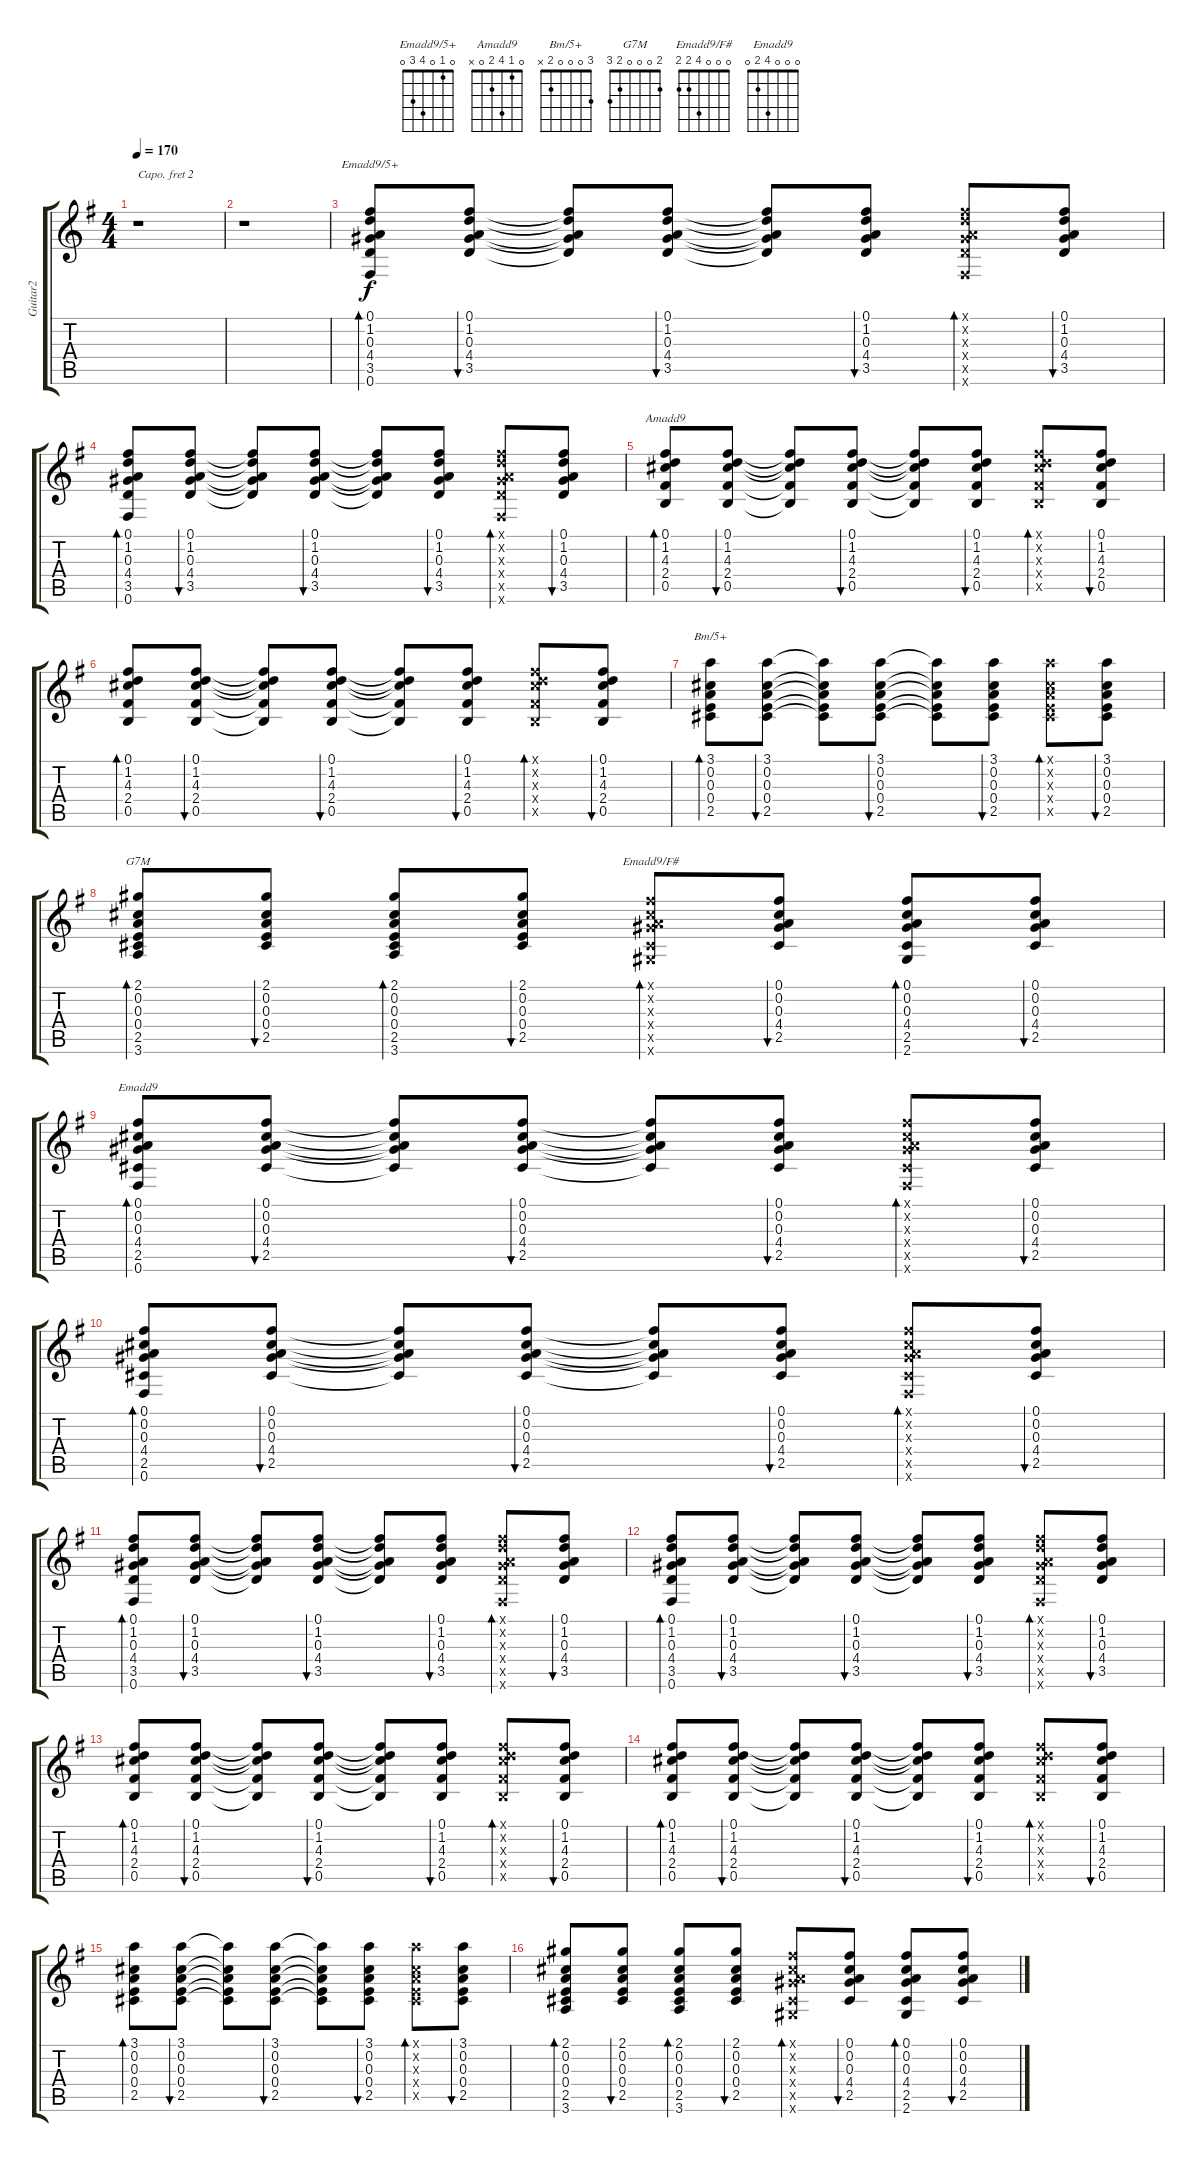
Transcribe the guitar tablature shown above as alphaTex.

\track ("Guitar2" "Guitar2") {instrument acousticguitarnylon}
\staff {score tabs}
\capo 2
\tuning (E4 B3 G3 D3 A2 E2) {hide}
\chord ("Emadd9/5+" 0 1 0 4 3 0)
\chord ("Amadd9" 0 1 4 2 0 x)
\chord ("Bm/5+" 3 0 0 0 2 x)
\chord ("G7M" 2 0 0 0 2 3)
\chord ("Emadd9/F#" 0 0 0 4 2 2)
\chord ("Emadd9" 0 0 0 4 2 0)
\ts (4 4)
\tempo 170
\clef g2
\ks eminor
r.1{dy f instrument acousticguitarnylon} |
r.1 |
(0.1 1.2 0.3 4.4 3.5 0.6).8{bd 60 ch "Emadd9/5+"} (0.1 1.2 0.3 4.4 3.5).8{bu 60} (0.1{t} 1.2{t} 0.3{t} 4.4{t} 3.5{t}).8 (0.1 1.2 0.3 4.4 3.5).8{bu 60} (0.1{t} 1.2{t} 0.3{t} 4.4{t} 3.5{t}).8 (0.1 1.2 0.3 4.4 3.5).8{bu 60} (0.1{x} 1.2{x} 0.3{x} 4.4{x} 3.5{x} 0.6{x}).8{bd 60} (0.1 1.2 0.3 4.4 3.5).8{bu 60} |
(0.1 1.2 0.3 4.4 3.5 0.6).8{bd 60} (0.1 1.2 0.3 4.4 3.5).8{bu 60} (0.1{t} 1.2{t} 0.3{t} 4.4{t} 3.5{t}).8 (0.1 1.2 0.3 4.4 3.5).8{bu 60} (0.1{t} 1.2{t} 0.3{t} 4.4{t} 3.5{t}).8 (0.1 1.2 0.3 4.4 3.5).8{bu 60} (0.1{x} 1.2{x} 0.3{x} 4.4{x} 3.5{x} 0.6{x}).8{bd 60} (0.1 1.2 0.3 4.4 3.5).8{bu 60} |
(0.1 1.2 4.3 2.4 0.5).8{bd 60 ch "Amadd9"} (0.1 1.2 4.3 2.4 0.5).8{bu 60} (0.1{t} 1.2{t} 4.3{t} 2.4{t} 0.5{t}).8 (0.1 1.2 4.3 2.4 0.5).8{bu 60} (0.1{t} 1.2{t} 4.3{t} 2.4{t} 0.5{t}).8 (0.1 1.2 4.3 2.4 0.5).8{bu 60} (0.1{x} 1.2{x} 4.3{x} 2.4{x} 0.5{x}).8{bd 60} (0.1 1.2 4.3 2.4 0.5).8{bu 60} |
(0.1 1.2 4.3 2.4 0.5).8{bd 60} (0.1 1.2 4.3 2.4 0.5).8{bu 60} (0.1{t} 1.2{t} 4.3{t} 2.4{t} 0.5{t}).8 (0.1 1.2 4.3 2.4 0.5).8{bu 60} (0.1{t} 1.2{t} 4.3{t} 2.4{t} 0.5{t}).8 (0.1 1.2 4.3 2.4 0.5).8{bu 60} (0.1{x} 1.2{x} 4.3{x} 2.4{x} 0.5{x}).8{bd 60} (0.1 1.2 4.3 2.4 0.5).8{bu 60} |
(3.1 0.2 0.3 0.4 2.5).8{bd 60 ch "Bm/5+"} (3.1 0.2 0.3 0.4 2.5).8{bu 60} (3.1{t} 0.2{t} 0.3{t} 0.4{t} 2.5{t}).8 (3.1 0.2 0.3 0.4 2.5).8{bu 60} (3.1{t} 0.2{t} 0.3{t} 0.4{t} 2.5{t}).8 (3.1 0.2 0.3 0.4 2.5).8{bu 60} (3.1{x} 0.2{x} 0.3{x} 0.4{x} 2.5{x}).8{bd 60} (3.1 0.2 0.3 0.4 2.5).8{bu 60} |
(2.1 0.2 0.3 0.4 2.5 3.6).8{bd 60 ch "G7M"} (2.1 0.2 0.3 0.4 2.5).8{bu 60} (2.1 0.2 0.3 0.4 2.5 3.6).8{bd 60} (2.1 0.2 0.3 0.4 2.5).8{bu 60} (0.1{x} 0.2{x} 0.3{x} 4.4{x} 2.5{x} 2.6{x}).8{bd 60 ch "Emadd9/F#"} (0.1 0.2 0.3 4.4 2.5).8{bu 60} (0.1 0.2 0.3 4.4 2.5 2.6).8{bd 60} (0.1 0.2 0.3 4.4 2.5).8{bu 60} |
(0.1 0.2 0.3 4.4 2.5 0.6).8{bd 60 ch "Emadd9"} (0.1 0.2 0.3 4.4 2.5).8{bu 60} (0.1{t} 0.2{t} 0.3{t} 4.4{t} 2.5{t}).8 (0.1 0.2 0.3 4.4 2.5).8{bu 60} (0.1{t} 0.2{t} 0.3{t} 4.4{t} 2.5{t}).8 (0.1 0.2 0.3 4.4 2.5).8{bu 60} (0.1{x} 0.2{x} 0.3{x} 4.4{x} 2.5{x} 0.6{x}).8{bd 60} (0.1 0.2 0.3 4.4 2.5).8{bu 60} |
(0.1 0.2 0.3 4.4 2.5 0.6).8{bd 60} (0.1 0.2 0.3 4.4 2.5).8{bu 60} (0.1{t} 0.2{t} 0.3{t} 4.4{t} 2.5{t}).8 (0.1 0.2 0.3 4.4 2.5).8{bu 60} (0.1{t} 0.2{t} 0.3{t} 4.4{t} 2.5{t}).8 (0.1 0.2 0.3 4.4 2.5).8{bu 60} (0.1{x} 0.2{x} 0.3{x} 4.4{x} 2.5{x} 0.6{x}).8{bd 60} (0.1 0.2 0.3 4.4 2.5).8{bu 60} |
(0.1 1.2 0.3 4.4 3.5 0.6).8{bd 60} (0.1 1.2 0.3 4.4 3.5).8{bu 60} (0.1{t} 1.2{t} 0.3{t} 4.4{t} 3.5{t}).8 (0.1 1.2 0.3 4.4 3.5).8{bu 60} (0.1{t} 1.2{t} 0.3{t} 4.4{t} 3.5{t}).8 (0.1 1.2 0.3 4.4 3.5).8{bu 60} (0.1{x} 1.2{x} 0.3{x} 4.4{x} 3.5{x} 0.6{x}).8{bd 60} (0.1 1.2 0.3 4.4 3.5).8{bu 60} |
(0.1 1.2 0.3 4.4 3.5 0.6).8{bd 60} (0.1 1.2 0.3 4.4 3.5).8{bu 60} (0.1{t} 1.2{t} 0.3{t} 4.4{t} 3.5{t}).8 (0.1 1.2 0.3 4.4 3.5).8{bu 60} (0.1{t} 1.2{t} 0.3{t} 4.4{t} 3.5{t}).8 (0.1 1.2 0.3 4.4 3.5).8{bu 60} (0.1{x} 1.2{x} 0.3{x} 4.4{x} 3.5{x} 0.6{x}).8{bd 60} (0.1 1.2 0.3 4.4 3.5).8{bu 60} |
(0.1 1.2 4.3 2.4 0.5).8{bd 60} (0.1 1.2 4.3 2.4 0.5).8{bu 60} (0.1{t} 1.2{t} 4.3{t} 2.4{t} 0.5{t}).8 (0.1 1.2 4.3 2.4 0.5).8{bu 60} (0.1{t} 1.2{t} 4.3{t} 2.4{t} 0.5{t}).8 (0.1 1.2 4.3 2.4 0.5).8{bu 60} (0.1{x} 1.2{x} 4.3{x} 2.4{x} 0.5{x}).8{bd 60} (0.1 1.2 4.3 2.4 0.5).8{bu 60} |
(0.1 1.2 4.3 2.4 0.5).8{bd 60} (0.1 1.2 4.3 2.4 0.5).8{bu 60} (0.1{t} 1.2{t} 4.3{t} 2.4{t} 0.5{t}).8 (0.1 1.2 4.3 2.4 0.5).8{bu 60} (0.1{t} 1.2{t} 4.3{t} 2.4{t} 0.5{t}).8 (0.1 1.2 4.3 2.4 0.5).8{bu 60} (0.1{x} 1.2{x} 4.3{x} 2.4{x} 0.5{x}).8{bd 60} (0.1 1.2 4.3 2.4 0.5).8{bu 60} |
(3.1 0.2 0.3 0.4 2.5).8{bd 60} (3.1 0.2 0.3 0.4 2.5).8{bu 60} (3.1{t} 0.2{t} 0.3{t} 0.4{t} 2.5{t}).8 (3.1 0.2 0.3 0.4 2.5).8{bu 60} (3.1{t} 0.2{t} 0.3{t} 0.4{t} 2.5{t}).8 (3.1 0.2 0.3 0.4 2.5).8{bu 60} (3.1{x} 0.2{x} 0.3{x} 0.4{x} 2.5{x}).8{bd 60} (3.1 0.2 0.3 0.4 2.5).8{bu 60} |
(2.1 0.2 0.3 0.4 2.5 3.6).8{bd 60} (2.1 0.2 0.3 0.4 2.5).8{bu 60} (2.1 0.2 0.3 0.4 2.5 3.6).8{bd 60} (2.1 0.2 0.3 0.4 2.5).8{bu 60} (0.1{x} 0.2{x} 0.3{x} 4.4{x} 2.5{x} 2.6{x}).8{bd 60} (0.1 0.2 0.3 4.4 2.5).8{bu 60} (0.1 0.2 0.3 4.4 2.5 2.6).8{bd 60} (0.1 0.2 0.3 4.4 2.5).8{bu 60}
